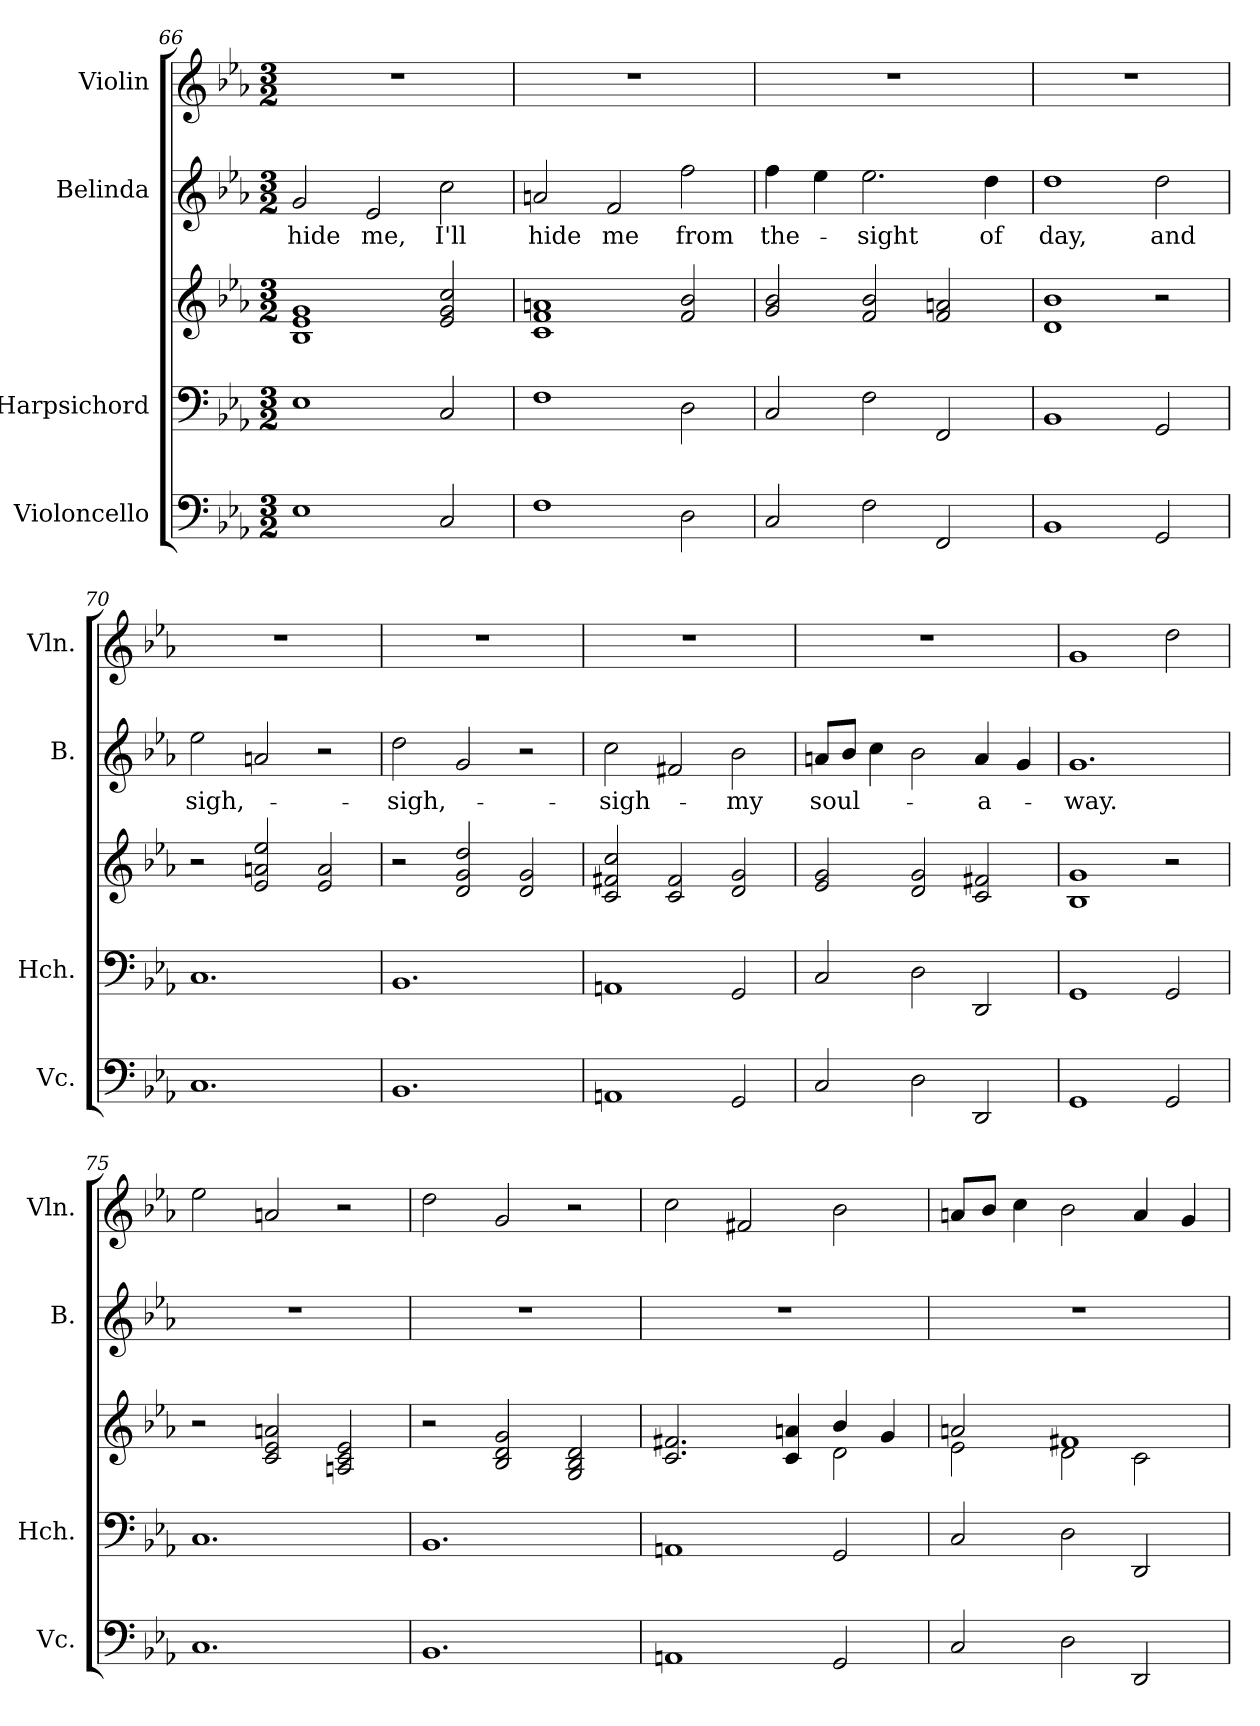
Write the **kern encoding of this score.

**kern	**kern	**kern	**kern	**text	**kern
*part4	*part3	*part3	*part2	*part2	*part1
*staff5	*staff4	*staff3	*staff2	*staff2	*staff1
*I"Violoncello	*I"Harpsichord	*	*I"Belinda	*	*I"Violin
*I'Vc.	*I'Hch.	*	*I'B.	*	*I'Vln.
*clefF4	*clefF4	*clefG2	*clefG2	*	*clefG2
*k[b-e-a-]	*k[b-e-a-]	*k[b-e-a-]	*k[b-e-a-]	*	*k[b-e-a-]
*M3/2	*M3/2	*M3/2	*M3/2	*	*M3/2
=66	=66	=66	=66	=66	=66
!	!	!	!	!LO:LY:b	!
1E-	1E-	1B- 1e- 1g	2g/	hide	1.r
!	!	!	!	!LO:LY:b	!
.	.	.	2e-/	me,	.
!	!	!	!	!LO:LY:b	!
2C/	2C/	2e-/ 2g/ 2cc/	2cc\	I'll	.
=67	=67	=67	=67	=67	=67
!	!	!	!	!LO:LY:b	!
1F	1F	1c 1f 1an	2an/	hide	1.r
!	!	!	!	!LO:LY:b	!
.	.	.	2f/	me	.
!	!	!	!	!LO:LY:b	!
2D\	2D\	2f/ 2b-/	2ff\	from	.
=68	=68	=68	=68	=68	=68
!	!	!	!	!LO:LY:b	!
2C/	2C/	2g/ 2b-/	4ff\	the-	1.r
.	.	.	4ee-\	.	.
!	!	!	!	!LO:LY:b	!
2F\	2F\	2f/ 2b-/	2.ee-\	-sight	.
2FF/	2FF/	2f/ 2an/	.	.	.
!	!	!	!	!LO:LY:b	!
.	.	.	4dd\	of	.
!!LO:LB:g=z
=69	=69	=69	=69	=69	=69
!	!	!	!	!LO:LY:b	!
1BB-	1BB-	1d 1b-	1dd	day,	1.r
!	!	!	!	!LO:LY:b	!
2GG/	2GG/	2r	2dd\	and	.
=70	=70	=70	=70	=70	=70
!	!	!	!	!LO:LY:b	!
1.C	1.C	2r	2ee-\	sigh,-	1.r
.	.	2e-/ 2an/ 2ee-/	2an/	.	.
.	.	2e-/ 2a/	2r	.	.
=71	=71	=71	=71	=71	=71
!	!	!	!	!LO:LY:b	!
1.BB-	1.BB-	2r	2dd\	-sigh,-	1.r
.	.	2d/ 2g/ 2dd/	2g/	.	.
.	.	2d/ 2g/	2r	.	.
=72	=72	=72	=72	=72	=72
!	!	!	!	!LO:LY:b	!
1AAn	1AAn	2c/ 2f#X/ 2cc/	2cc\	-sigh-	1.r
.	.	2c/ 2f#/	2f#X/	.	.
!	!	!	!	!LO:LY:b	!
2GG/	2GG/	2d/ 2g/	2b-\	-my	.
=73	=73	=73	=73	=73	=73
!	!	!	!	!LO:LY:b	!
2C/	2C/	2e-/ 2g/	8an/L	soul-	1.r
.	.	.	8b-/J	.	.
.	.	.	4cc\	.	.
2D\	2D\	2d/ 2g/	2b-\	.	.
!	!	!	!	!LO:LY:b	!
2DD/	2DD/	2c/ 2f#X/	4a/	-a-	.
.	.	.	4g/	.	.
=74	=74	=74	=74	=74	=74
!	!	!	!	!LO:LY:b	!
1GG	1GG	1B- 1g	1.g	-way.	1g
2GG/	2GG/	2r	.	.	2dd\
=75	=75	=75	=75	=75	=75
1.C	1.C	2r	1.r	.	2ee-\
.	.	2c/ 2e-/ 2an/	.	.	2an/
.	.	2An/ 2c/ 2e-/	.	.	2r
!!LO:PB:g=z
=76	=76	=76	=76	=76	=76
1.BB-	1.BB-	2r	1.r	.	2dd\
.	.	2B-/ 2d/ 2g/	.	.	2g/
.	.	2G/ 2B-/ 2d/	.	.	2r
=77	=77	=77	=77	=77	=77
*	*	*^	*	*	*
1AAn	1AAn	2.c/ 2.f#X/	1ryy	1.r	.	2cc\
.	.	.	.	.	.	2f#X/
.	.	4c/ 4an/	.	.	.	.
2GG/	2GG/	4b-/	2d\	.	.	2b-\
.	.	4g/	.	.	.	.
=78	=78	=78	=78	=78	=78	=78
2C/	2C/	2an/	2e-\	1.r	.	8an/L
.	.	.	.	.	.	8b-/J
.	.	.	.	.	.	4cc\
2D\	2D\	1f#X	2d\	.	.	2b-\
2DD/	2DD/	.	2c\	.	.	4a/
.	.	.	.	.	.	4g/
*	*	*v	*v	*	*	*
=	=	=	=	=	=
*-	*-	*-	*-	*-	*-
